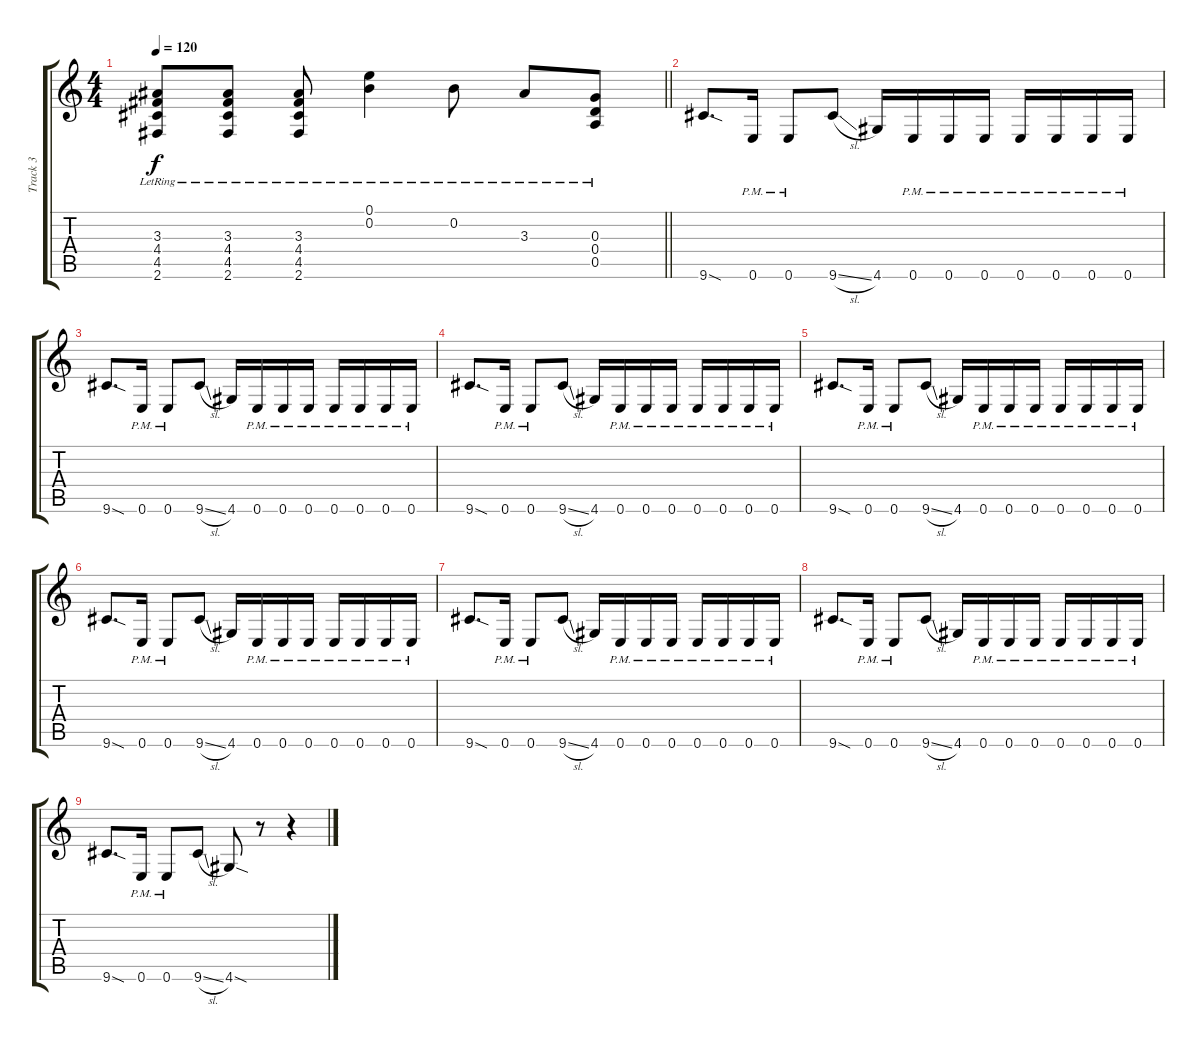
\track ("Track 3" "Track 3") {instrument distortionguitar}
\staff {score tabs}
\tuning (E4 B3 G3 D3 A2 E2) {hide}
\ts (4 4)
\tempo 120
\clef g2
\barLineRight lightlight
\ks c
(3.3{lr} 4.4{lr} 4.5{lr} 2.6{lr}).8{dy f} (3.3{lr} 4.4{lr} 4.5{lr} 2.6{lr}).8 (3.3{lr} 4.4{lr} 4.5{lr} 2.6{lr}).8 (0.1{lr} 0.2{lr}).4 0.2{lr}.8 3.3{lr}.8 (0.3{lr} 0.4{lr} 0.5{lr}).8 |
9.6{sod}.8{d} 0.6{pm}.16 0.6{pm}.8 9.6{sl}.8 4.6.16 0.6{pm}.16 0.6{pm}.16 0.6{pm}.16 0.6{pm}.16 0.6{pm}.16 0.6{pm}.16 0.6{pm}.16 |
9.6{sod}.8{d} 0.6{pm}.16 0.6{pm}.8 9.6{sl}.8 4.6.16 0.6{pm}.16 0.6{pm}.16 0.6{pm}.16 0.6{pm}.16 0.6{pm}.16 0.6{pm}.16 0.6{pm}.16 |
9.6{sod}.8{d} 0.6{pm}.16 0.6{pm}.8 9.6{sl}.8 4.6.16 0.6{pm}.16 0.6{pm}.16 0.6{pm}.16 0.6{pm}.16 0.6{pm}.16 0.6{pm}.16 0.6{pm}.16 |
9.6{sod}.8{d} 0.6{pm}.16 0.6{pm}.8 9.6{sl}.8 4.6.16 0.6{pm}.16 0.6{pm}.16 0.6{pm}.16 0.6{pm}.16 0.6{pm}.16 0.6{pm}.16 0.6{pm}.16 |
9.6{sod}.8{d} 0.6{pm}.16 0.6{pm}.8 9.6{sl}.8 4.6.16 0.6{pm}.16 0.6{pm}.16 0.6{pm}.16 0.6{pm}.16 0.6{pm}.16 0.6{pm}.16 0.6{pm}.16 |
9.6{sod}.8{d} 0.6{pm}.16 0.6{pm}.8 9.6{sl}.8 4.6.16 0.6{pm}.16 0.6{pm}.16 0.6{pm}.16 0.6{pm}.16 0.6{pm}.16 0.6{pm}.16 0.6{pm}.16 |
9.6{sod}.8{d} 0.6{pm}.16 0.6{pm}.8 9.6{sl}.8 4.6.16 0.6{pm}.16 0.6{pm}.16 0.6{pm}.16 0.6{pm}.16 0.6{pm}.16 0.6{pm}.16 0.6{pm}.16 |
9.6{sod}.8{d} 0.6{pm}.16 0.6{pm}.8 9.6{sl}.8 4.6{sod}.8 r.8 r.4
